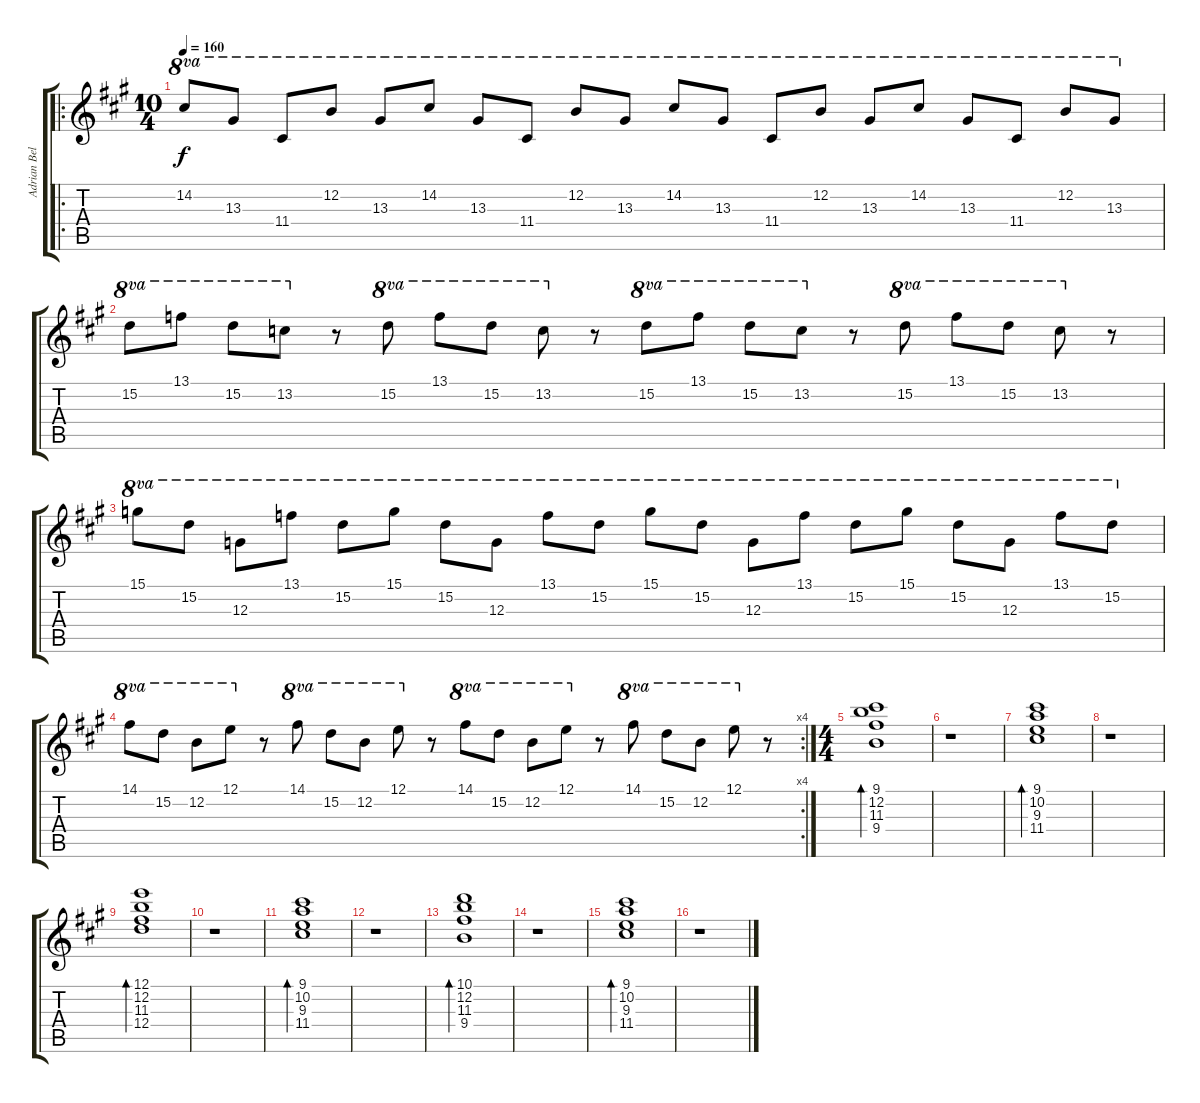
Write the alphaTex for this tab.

\track ("Adrian Belew" "Adrian Bel") {instrument electricguitarclean}
\staff {score tabs}
\tuning (E4 B3 G3 D3 A2 E2) {hide}
\ro
\ts (10 4)
\tempo 160
\clef g2
\ks a
14.2.8{ot 8va dy f} 13.3.8{ot 8va} 11.4.8{ot 8va} 12.2.8{ot 8va} 13.3.8{ot 8va} 14.2.8{ot 8va} 13.3.8{ot 8va} 11.4.8{ot 8va} 12.2.8{ot 8va} 13.3.8{ot 8va} 14.2.8{ot 8va} 13.3.8{ot 8va} 11.4.8{ot 8va} 12.2.8{ot 8va} 13.3.8{ot 8va} 14.2.8{ot 8va} 13.3.8{ot 8va} 11.4.8{ot 8va} 12.2.8{ot 8va} 13.3.8{ot 8va} |
15.2.8{ot 8va} 13.1.8{ot 8va} 15.2.8{ot 8va} 13.2.8{ot 8va} r.8 15.2.8{ot 8va} 13.1.8{ot 8va} 15.2.8{ot 8va} 13.2.8{ot 8va} r.8 15.2.8{ot 8va} 13.1.8{ot 8va} 15.2.8{ot 8va} 13.2.8{ot 8va} r.8 15.2.8{ot 8va} 13.1.8{ot 8va} 15.2.8{ot 8va} 13.2.8{ot 8va} r.8 |
15.1.8{ot 8va} 15.2.8{ot 8va} 12.3.8{ot 8va} 13.1.8{ot 8va} 15.2.8{ot 8va} 15.1.8{ot 8va} 15.2.8{ot 8va} 12.3.8{ot 8va} 13.1.8{ot 8va} 15.2.8{ot 8va} 15.1.8{ot 8va} 15.2.8{ot 8va} 12.3.8{ot 8va} 13.1.8{ot 8va} 15.2.8{ot 8va} 15.1.8{ot 8va} 15.2.8{ot 8va} 12.3.8{ot 8va} 13.1.8{ot 8va} 15.2.8{ot 8va} |
\rc 4
14.1.8{ot 8va} 15.2.8{ot 8va} 12.2.8{ot 8va} 12.1.8{ot 8va} r.8 14.1.8{ot 8va} 15.2.8{ot 8va} 12.2.8{ot 8va} 12.1.8{ot 8va} r.8 14.1.8{ot 8va} 15.2.8{ot 8va} 12.2.8{ot 8va} 12.1.8{ot 8va} r.8 14.1.8{ot 8va} 15.2.8{ot 8va} 12.2.8{ot 8va} 12.1.8{ot 8va} r.8 |
\ts (4 4)
(9.1 12.2 11.3 9.4).1{bd 30} |
r.1 |
(9.1 10.2 9.3 11.4).1{bd 30} |
r.1 |
(12.1 12.2 11.3 12.4).1{bd 30} |
r.1 |
(9.1 10.2 9.3 11.4).1{bd 30} |
r.1 |
(10.1 12.2 11.3 9.4).1{bd 30} |
r.1 |
(9.1 10.2 9.3 11.4).1{bd 30} |
r.1
